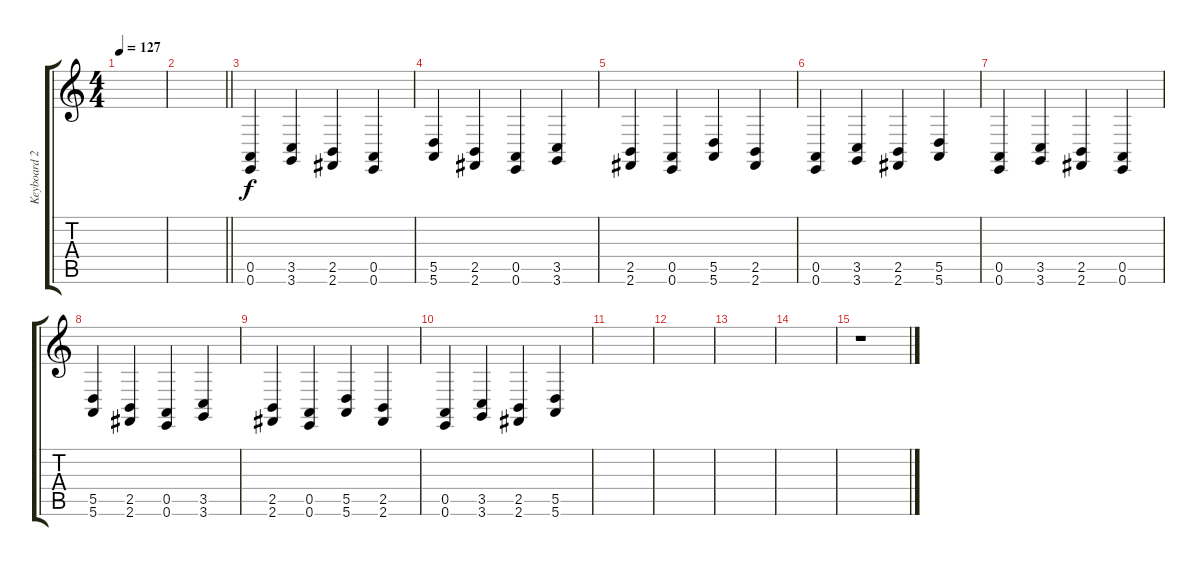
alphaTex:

\track ("Keyboard 2" "Keyboard 2") {instrument electricpiano1}
\staff {score tabs}
\tuning (E4 B3 G3 D3 A2 E2) {hide}
\ts (4 4)
\tempo 127
\clef g2
\ks c
|
\barLineRight lightlight
|
(0.5 0.6).4{instrument distortionguitar} (3.5 3.6).4 (2.5 2.6).4 (0.5 0.6).4 |
(5.5 5.6).4 (2.5 2.6).4 (0.5 0.6).4 (3.5 3.6).4 |
(2.5 2.6).4{instrument distortionguitar} (0.5 0.6).4 (5.5 5.6).4 (2.5 2.6).4 |
(0.5 0.6).4 (3.5 3.6).4 (2.5 2.6).4 (5.5 5.6).4 |
(0.5 0.6).4{instrument distortionguitar} (3.5 3.6).4 (2.5 2.6).4 (0.5 0.6).4 |
(5.5 5.6).4 (2.5 2.6).4 (0.5 0.6).4 (3.5 3.6).4 |
(2.5 2.6).4{instrument distortionguitar} (0.5 0.6).4 (5.5 5.6).4 (2.5 2.6).4 |
(0.5 0.6).4 (3.5 3.6).4 (2.5 2.6).4 (5.5 5.6).4 |
|
|
|
|
r.1
